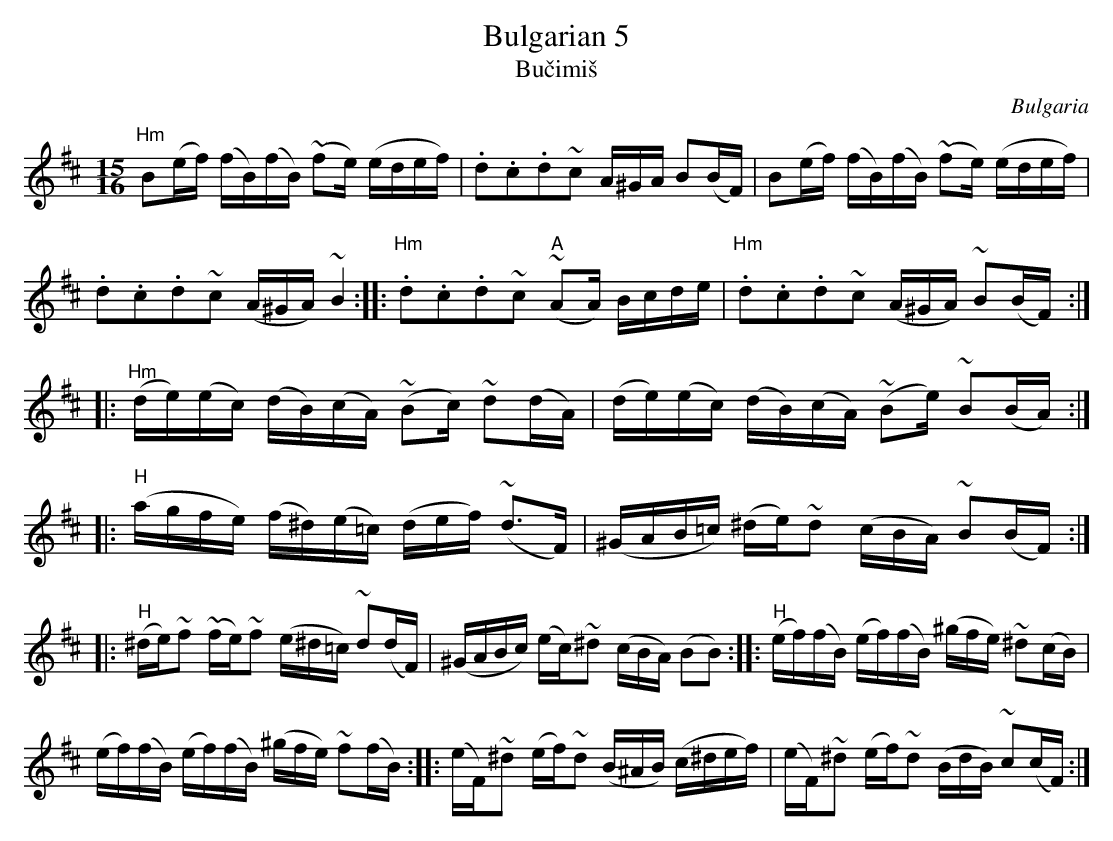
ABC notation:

X:1
T:Bulgarian 5
T:Bučimiš
L:1/16
M:15/16
O:Bulgaria
K:B minor
"Hm"B2(ef) (fB)(fB) (~f2e) (edef)| \
.d2.c2.d2~c2 A^GA B2(BF)|      \
B2(ef) (fB)(fB) (~f2e) (edef)|  \
.d2.c2.d2~c2 (A^GA) ~B4 ::      \
"Hm".d2.c2.d2~c2 "A"(~A2A) Bcde|   \
"Hm".d2.c2.d2~c2 (A^GA) ~B2(BF) :: \
"Hm"(de)(ec) (dB)(cA) (~B2c) ~d2(dA) |\
(de)(ec) (dB)(cA) (~B2e) ~B2(BA)    ::\
"H"(agfe) (f^d)(e=c) (def) (~d3F) |\
(^GAB=c) (^de)~d2 (cBA) ~B2(BF) ::  \
"H"(^de)~f2 (~fe)~f2 (e^d=c) ~d2(dF)|\
(^GABc) (ec)~^d2 (cBA) (B2B2) :: \
"H"(ef)(fB) (ef)(fB) (^gfe) ~^d2(cB) |\
(ef)(fB) (ef)(fB) (^gfe) ~f2(fB) :: \
(eF)~^d2 (ef)~d2 (B^AB) (c^def) |\
(eF)~^d2 (ef)~d2 (BdB) ~c2(cF) :|
